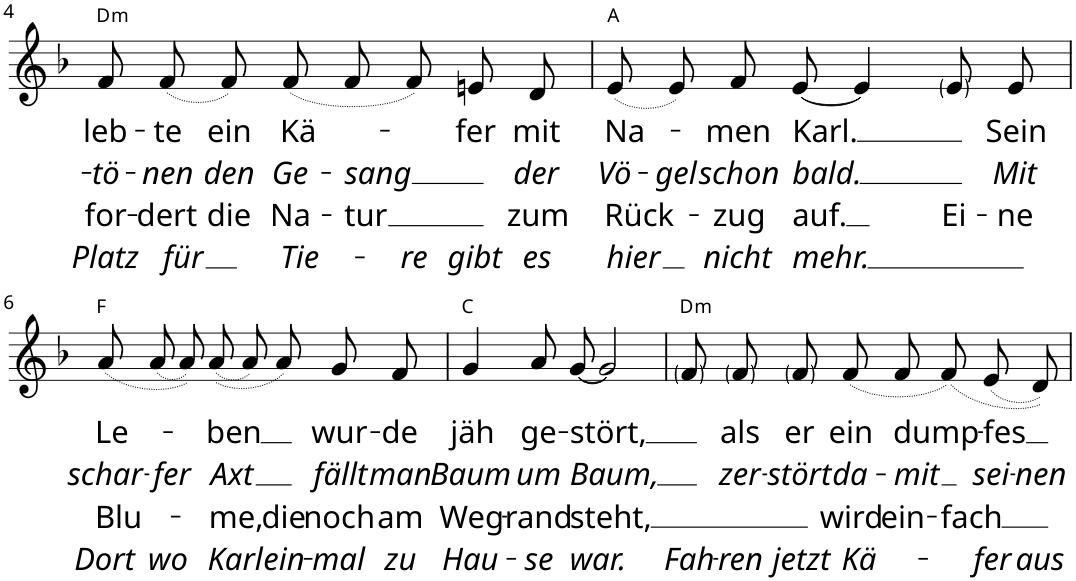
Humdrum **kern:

**kern	**text	**text	**text	**text	**harte
*part1	*part1	*part1	*part1	*part1	*part1
*staff1	*staff1	*staff1	*staff1	*staff1	*
!!LO:PB:g=z
*clefG2	*	*	*	*	*
*k[b-]	*	*	*	*	*
*F:	*	*	*	*	*
*M4/4	*	*	*	*	*
=4	=4	=4	=4	=4	=4
!	!LO:LY:b	!LO:LY:b	!LO:LY:b	!LO:LY:b	!LO:H:kt=m
8f/L	leb-	-tö-	for-	Platz	D:min
!	!LO:LY:b	!LO:LY:b	!LO:LY:b	!LO:LY:b	!
(8f/J	-te	-nen	-dert	für	.
!	!LO:LY:b	!LO:LY:b	!LO:LY:b	!	!
8f/L)	ein	den	die	.	.
!	!LO:LY:b	!LO:LY:b	!LO:LY:b	!LO:LY:b	!
(8f/J	Kä-	Ge-	Na-	Tie-	.
!	!	!LO:LY:b	!LO:LY:b	!	!
8f/L	.	-sang	-tur	.	.
!	!	!	!	!LO:LY:b	!
8f/J)	.	.	.	-re	.
!	!LO:LY:b	!	!	!LO:LY:b	!
8en/L	-fer	.	.	gibt	.
!	!LO:LY:b	!LO:LY:b	!LO:LY:b	!LO:LY:b	!
8d/J	mit	der	zum	es	.
=5	=5	=5	=5	=5	=5
!	!LO:LY:b	!LO:LY:b	!LO:LY:b	!LO:LY:b	!
(8e/L	Na-	Vö-	Rück-	hier	A:maj
!	!	!LO:LY:b	!	!	!
8e/J)	.	-gel	.	.	.
!	!LO:LY:b	!LO:LY:b	!LO:LY:b	!LO:LY:b	!
8f/L	-men	schon	-zug	nicht	.
!	!LO:LY:b	!LO:LY:b	!LO:LY:b	!LO:LY:b	!
[8e/J	Karl.	bald.	auf.	mehr.	.
4e/]	.	.	.	.	.
!	!	!	!LO:LY:b	!	!
8e/L	.	.	Ei-	.	.
!	!LO:LY:b	!LO:LY:b	!LO:LY:b	!	!
8e/J	Sein	Mit	-ne	.	.
!!LO:LB:g=z
=6	=6	=6	=6	=6	=6
!	!LO:LY:b	!LO:LY:b	!LO:LY:b	!LO:LY:b	!
(8a/L	Le-	schar-	Blu-	Dort	F:maj
!	!	!LO:LY:b	!	!LO:LY:b	!
(8a/J	.	-fer	.	wo	.
8a/L))	.	.	.	.	.
!	!LO:LY:b	!LO:LY:b	!LO:LY:b	!LO:LY:b	!
((8a/J	-ben	Axt	-me,	Karl	.
8a/L)	.	.	.	.	.
!	!	!	!LO:LY:b	!LO:LY:b	!
8a/J)	.	.	die	ein-	.
!	!LO:LY:b	!LO:LY:b	!LO:LY:b	!LO:LY:b	!
8g/L	wur-	fällt	noch	-mal	.
!	!LO:LY:b	!LO:LY:b	!LO:LY:b	!LO:LY:b	!
8f/J	-de	man	am	zu	.
=7	=7	=7	=7	=7	=7
!	!LO:LY:b	!LO:LY:b	!LO:LY:b	!LO:LY:b	!
4g/	jäh	Baum	Weg-	Hau-	C:maj
!	!LO:LY:b	!LO:LY:b	!LO:LY:b	!LO:LY:b	!
8a/L	ge-	um	-rand	-se	.
!	!LO:LY:b	!LO:LY:b	!LO:LY:b	!LO:LY:b	!
[8g/J	-stört,	Baum,	steht,	war.	.
2g/]	.	.	.	.	.
=8	=8	=8	=8	=8	=8
!	!	!	!	!LO:LY:b	!LO:H:kt=m
8f/L	.	.	.	Fah-	D:min
!	!LO:LY:b	!LO:LY:b	!	!LO:LY:b	!
8f/J	als	zer-	.	-ren	.
!	!LO:LY:b	!LO:LY:b	!	!LO:LY:b	!
8f/L	er	-stört	.	jetzt	.
!	!LO:LY:b	!LO:LY:b	!LO:LY:b	!LO:LY:b	!
(8f/J	ein	da-	wird	Kä-	.
!	!LO:LY:b	!LO:LY:b	!LO:LY:b	!	!
8f/L	dump-	-mit	ein-	.	.
!	!	!	!LO:LY:b	!	!
(8f/J)	.	.	-fach	.	.
!	!LO:LY:b	!LO:LY:b	!	!LO:LY:b	!
(8e/L	-fes	sei-	.	-fer	.
!	!	!LO:LY:b	!	!LO:LY:b	!
8d/J))	.	-nen	.	aus	.
=	=	=	=	=	=
*-	*-	*-	*-	*-	*-
